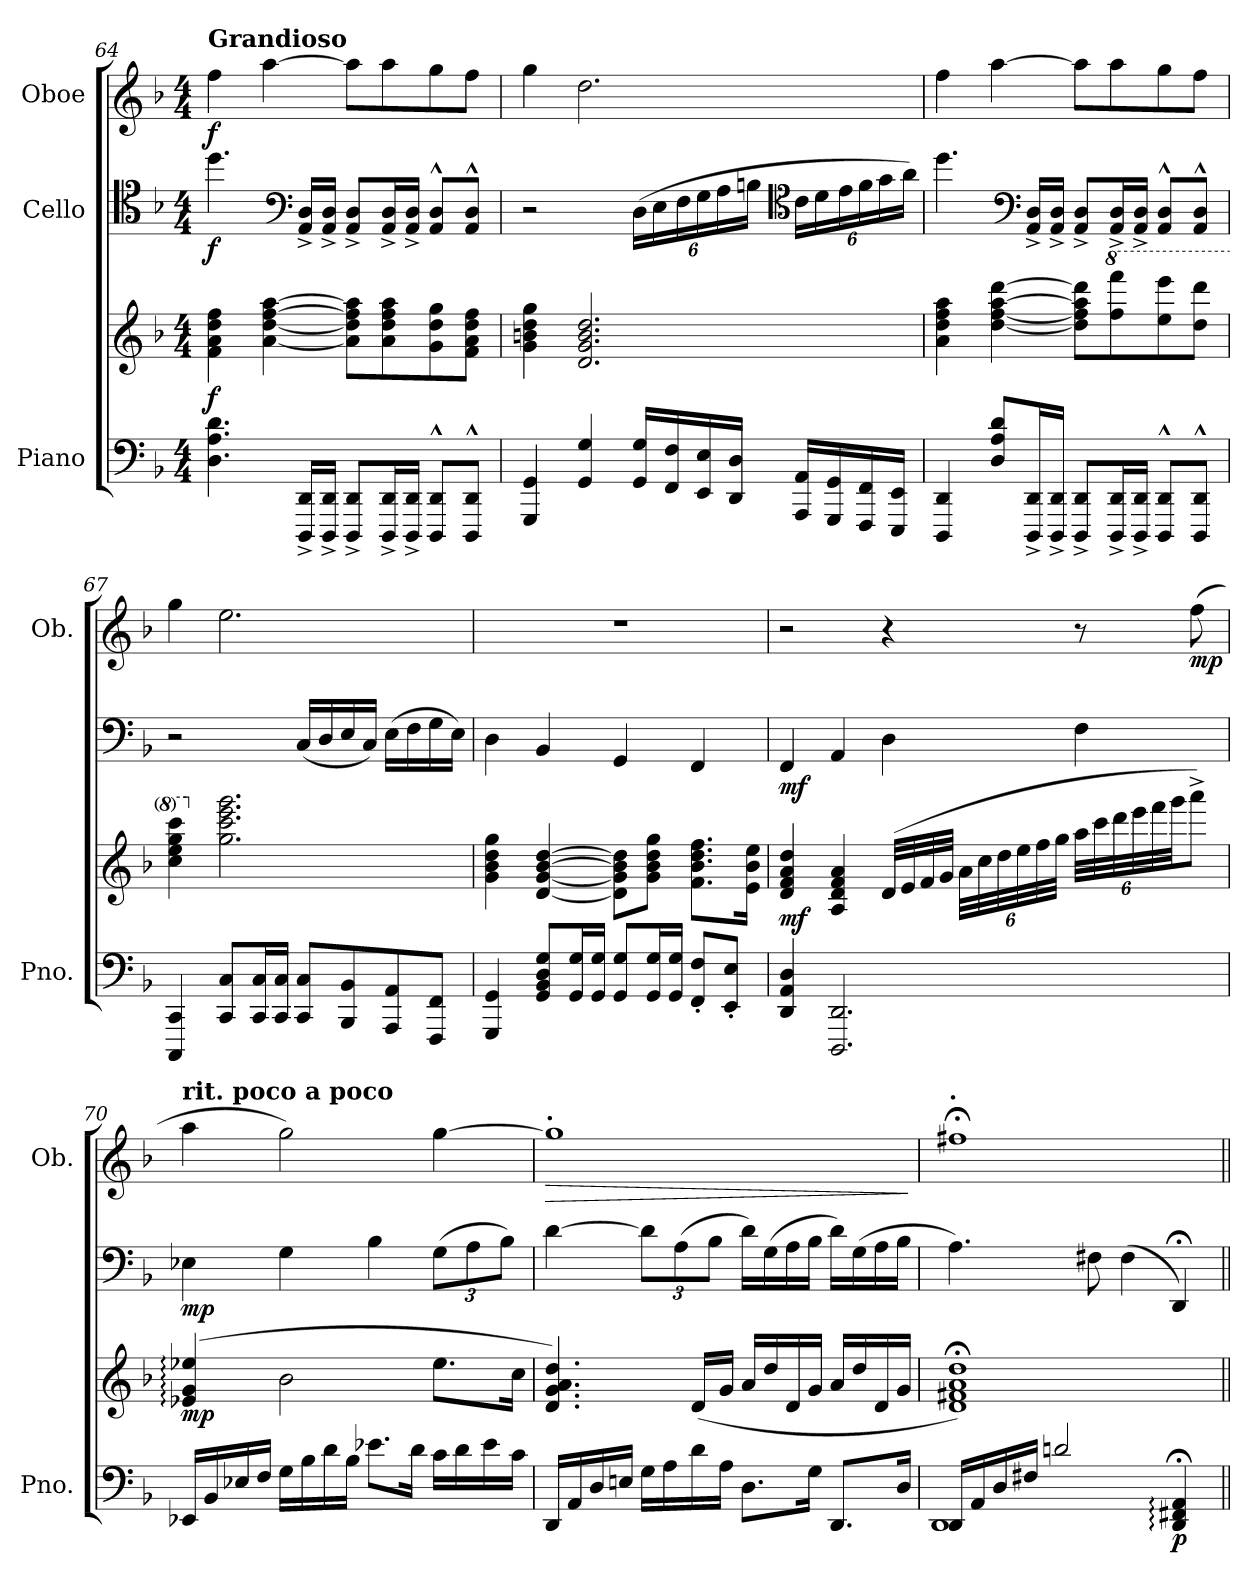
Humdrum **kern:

**kern	**kern	**dynam	**kern	**dynam	**kern	**dynam
*part3	*part3	*part3	*part2	*part2	*part1	*part1
*staff4	*staff3	*staff3/4	*staff2	*staff2	*staff1	*staff1
*I"Piano	*	*	*I"Cello	*	*I"Oboe	*
*I'Pno.	*	*	*	*	*I'Ob.	*
*clefF4	*clefG2	*	*clefC4	*	*clefG2	*
*k[b-]	*k[b-]	*	*k[b-]	*	*k[b-]	*
*M4/4	*M4/4	*	*M4/4	*	*M4/4	*
*MM88	*MM88	*	*MM88	*	*MM88	*
=64	=64	=64	=64	=64	=64	=64
!	!	!	!	!	!LO:TX:a:B:t=Grandioso	!
!	!	!LO:DY:b	!	!LO:DY:b	!	!LO:DY:b
4.D\ 4.A\ 4.d\	4f\ 4a\ 4dd\ 4ff\	f	4.dd\	f	4ff\	f
.	[4a\ [4dd\ [4ff\ [4aa\	.	.	.	[4aa\	.
*	*	*	*clefF4	*	*	*
16DDD/^ 16DD/^LL	.	.	16AA/^ 16D/^LL	.	.	.
16DDD/^ 16DD/^JJ	.	.	16AA/^ 16D/^JJ	.	.	.
8DDD/^ 8DD/^L	8a\] 8dd\] 8ff\] 8aa\]L	.	8AA/^ 8D/^L	.	8aa\L]	.
16DDD/^ 16DD/^L	8a\ 8dd\ 8ff\ 8aa\	.	16AA/^ 16D/^L	.	8aa\	.
16DDD/^ 16DD/^JJ	.	.	16AA/^ 16D/^JJ	.	.	.
8DDD/^^ 8DD/^^L	8g\ 8dd\ 8gg\	.	8AA/^^ 8D/^^L	.	8gg\	.
8DDD/^^ 8DD/^^J	8f\ 8a\ 8dd\ 8ff\J	.	8AA/^^ 8D/^^J	.	8ff\J	.
!!LO:PB:g=z
=65	=65	=65	=65	=65	=65	=65
4GGG/ 4GG/	4g\ 4bn\ 4dd\ 4gg\	.	2r	.	4gg\	.
4GG/ 4G/	2.d/ 2.g/ 2.b/ 2.dd/	.	.	.	2.dd\	.
*	*	*	*Xbrackettup	*	*	*
16GG/ 16G/LL	.	.	(24D\LL	.	.	.
.	.	.	24E\	.	.	.
16FF/ 16F/	.	.	.	.	.	.
.	.	.	24F\	.	.	.
16EE/ 16E/	.	.	24G\	.	.	.
.	.	.	24A\	.	.	.
16DD/ 16D/JJ	.	.	.	.	.	.
.	.	.	24Bn\JJ	.	.	.
*	*	*	*clefC4	*	*	*
16AAA/ 16AA/LL	.	.	24c\LL	.	.	.
.	.	.	24d\	.	.	.
16GGG/ 16GG/	.	.	.	.	.	.
.	.	.	24e\	.	.	.
16FFF/ 16FF/	.	.	24f\	.	.	.
.	.	.	24g\	.	.	.
16EEE/ 16EE/JJ	.	.	.	.	.	.
.	.	.	24a\JJ)	.	.	.
=66	=66	=66	=66	=66	=66	=66
4DDD/ 4DD/	4a\ 4dd\ 4ff\ 4aa\	.	4.dd\	.	4ff\	.
8D/ 8A/ 8d/L	[4dd\ [4ff\ [4aa\ [4ddd\	.	.	.	[4aa\	.
*	*	*	*clefF4	*	*	*
16DDD/^ 16DD/^L	.	.	16AA/^ 16D/^LL	.	.	.
16DDD/^ 16DD/^JJ	.	.	16AA/^ 16D/^JJ	.	.	.
8DDD/^ 8DD/^L	8dd\] 8ff\] 8aa\] 8ddd\]L	.	8AA/^ 8D/^L	.	8aa\L]	.
*	*8va	*	*	*	*	*
16DDD/^ 16DD/^L	8fff\ 8ffff\	.	16AA/^ 16D/^L	.	8aa\	.
16DDD/^ 16DD/^JJ	.	.	16AA/^ 16D/^JJ	.	.	.
8DDD/^^ 8DD/^^L	8eee\ 8eeee\	.	8AA/^^ 8D/^^L	.	8gg\	.
8DDD/^^ 8DD/^^J	8ddd\ 8dddd\J	.	8AA/^^ 8D/^^J	.	8ff\J	.
=67	=67	=67	=67	=67	=67	=67
4CCC/ 4CC/	4ccc\ 4eee\ 4ggg\ 4cccc\	.	2r	.	4gg\	.
*	*X8va	*	*	*	*	*
8CC/ 8C/L	2.gg\ 2.ccc\ 2.eee\ 2.ggg\	.	.	.	2.ee\	.
16CC/ 16C/L	.	.	.	.	.	.
16CC/ 16C/JJ	.	.	.	.	.	.
8CC/ 8C/L	.	.	(16C/LL	.	.	.
.	.	.	16D/	.	.	.
8BBB-/ 8BB-/	.	.	16E/	.	.	.
.	.	.	16C/JJ)	.	.	.
8AAA/ 8AA/	.	.	(16E\LL	.	.	.
.	.	.	16F\	.	.	.
8FFF/ 8FF/J	.	.	16G\	.	.	.
.	.	.	16E\JJ)	.	.	.
!!LO:LB:g=z
=68	=68	=68	=68	=68	=68	=68
4GGG/ 4GG/	4g\ 4b-\ 4dd\ 4gg\	.	4D\	.	1r	.
8GG/ 8BB-/ 8D/ 8G/L	[4d/ [4g/ [4b-/ [4dd/	.	4BB-/	.	.	.
16GG/ 16G/L	.	.	.	.	.	.
16GG/ 16G/JJ	.	.	.	.	.	.
8GG/ 8G/L	8d\] 8g\] 8b-\] 8dd\]L	.	4GG/	.	.	.
16GG/ 16G/L	8g\ 8b-\ 8dd\ 8gg\J	.	.	.	.	.
16GG/ 16G/JJ	.	.	.	.	.	.
8FF/' 8F/'L	8.f\ 8.b-\ 8.dd\ 8.ff\L	.	4FF/	.	.	.
8EE/' 8E/'J	.	.	.	.	.	.
.	16e\ 16b-\ 16ee\Jk	.	.	.	.	.
=69	=69	=69	=69	=69	=69	=69
!	!	!LO:DY:a=2	!	!LO:DY:b	!	!
4DD/ 4AA/ 4D/	4d/ 4f/ 4a/ 4dd/	mf	4FF/	mf	2r	.
2.DDD/ 2.DD/	4A/ 4d/ 4f/ 4a/	.	4AA/	.	.	.
.	(32d/LLL	.	4D\	.	4r	.
.	32e/	.	.	.	.	.
.	32f/	.	.	.	.	.
.	32g/JJJ	.	.	.	.	.
*	*Xbrackettup	*	*	*	*	*
.	48a\LLL	.	.	.	.	.
.	48cc\	.	.	.	.	.
.	48dd\	.	.	.	.	.
.	48ee\	.	.	.	.	.
.	48ff\	.	.	.	.	.
.	48gg\JJJ	.	.	.	.	.
*	*brackettup	*	*	*	*	*
.	48aa\LLL	.	4F\	.	8r	.
.	48ccc\	.	.	.	.	.
.	48ddd\	.	.	.	.	.
.	48eee\	.	.	.	.	.
.	48fff\	.	.	.	.	.
.	48ggg\JJ	.	.	.	.	.
!	!	!	!	!	!	!LO:DY:b
.	8aaa^\J)	.	.	.	(8ff\	mp
=70	=70	=70	=70	=70	=70	=70
!	!	!	!	!	!LO:TX:a:B:t=rit. poco a poco	!
!	!	!LO:DY:b	!	!LO:DY:b	!	!
16EE-X/LL	(4e-X/: 4g/: 4ee-X/:	mp	4E-X\	mp	4aa\	.
16BB-/	.	.	.	.	.	.
16E-X/	.	.	.	.	.	.
16F/JJ	.	.	.	.	.	.
16G\LL	2b-\	.	4G\	.	2gg\)	.
16B-\	.	.	.	.	.	.
16d\	.	.	.	.	.	.
16B-\JJ	.	.	.	.	.	.
8.e-X\L	.	.	4B-\	.	.	.
16d\Jk	.	.	.	.	.	.
16c\LL	8.ee-\L	.	(12G\L	.	[4gg\	.
16d\	.	.	.	.	.	.
.	.	.	12A\	.	.	.
16e-\	.	.	.	.	.	.
.	.	.	12B-\J)	.	.	.
16c\JJ	16cc\Jk	.	.	.	.	.
!!LO:LB:g=z
=71	=71	=71	=71	=71	=71	=71
!	!	!	!	!	!LO:TX:a:B:t=.	!
!	!	!	!	!	!	!LO:HP:b
16DD/LL	4.d/ 4.g/ 4.a/ 4.dd/)	.	[4d\	.	1gg]	>
16AA/	.	.	.	.	.	.
16D/	.	.	.	.	.	.
16En/JJ	.	.	.	.	.	.
16G\LL	.	.	12d\L]	.	.	.
16A\	.	.	.	.	.	.
.	.	.	(12A\	.	.	.
16d\	(16d/LL	.	.	.	.	.
.	.	.	12B-\J	.	.	.
16A\JJ	16g/JJ	.	.	.	.	.
8.D\L	16a/LL	.	16d\LL)	.	.	.
.	16dd/	.	(16G\	.	.	.
.	16d/	.	16A\	.	.	.
16G\Jk	16g/JJ	.	16B-\JJ	.	.	.
8.DD/L	16a/LL	.	16d\LL)	.	.	.
.	16dd/	.	(16G\	.	.	.
.	16d/	.	16A\	.	.	.
16D/Jk	16g/JJ	.	16B-\JJ	.	.	.
.	.	.	.	.	.	]
=72	=72	=72	=72	=72	=72	=72
*^	*	*	*	*	*	*
!	!	!	!	!	!	!LO:TX:a:B:t=.	!
16DD/LL	1DD	1d;< 1f#X;< 1a;< 1dd;<)	.	4.A\)	.	1ff#X;<	.
16AA/	.	.	.	.	.	.	.
16D/	.	.	.	.	.	.	.
16F#X/JJ	.	.	.	.	.	.	.
2dn/	.	.	.	.	.	.	.
.	.	.	.	8F#X\	.	.	.
.	.	.	.	(4F#\	.	.	.
!	!	!	!LO:DY:b=2	!	!	!	!
4DD/;<: 4FF#X/;<: 4AA/;<:	.	.	p	4DD;</)	.	.	.
*v	*v	*	*	*	*	*	*
=||	=||	=||	=||	=||	=||	=||
*-	*-	*-	*-	*-	*-	*-
